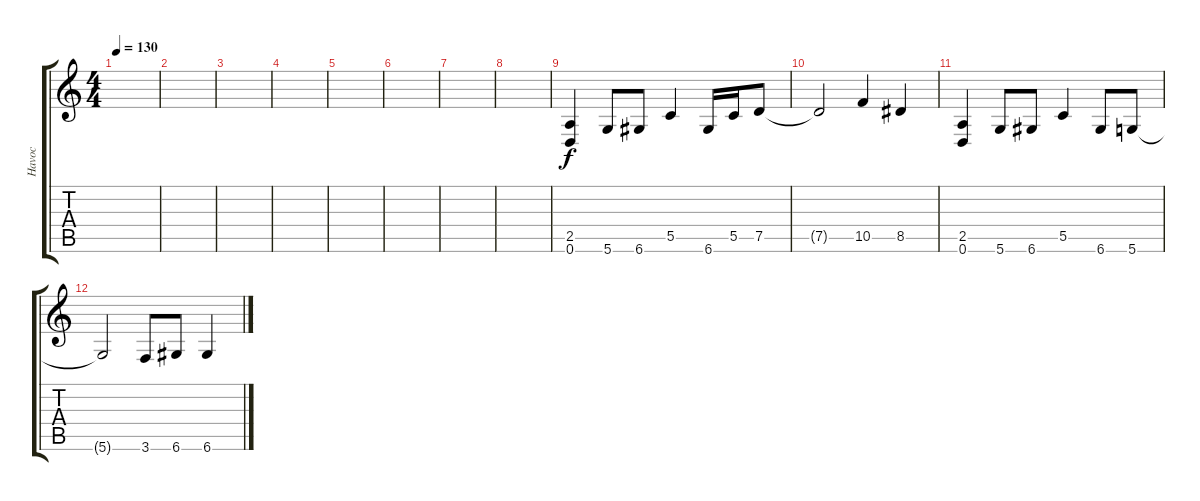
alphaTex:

\track ("Havoc" "Havoc") {instrument distortionguitar}
\staff {score tabs}
\tuning (D4 A3 F3 C3 G2 D2) {hide}
\ts (4 4)
\tempo 130
\clef g2
\ks c
|
|
|
|
|
|
|
|
(2.5 0.6).4 5.6.8 6.6.8 5.5.4 6.6.16 5.5.16 7.5.8 |
7.5{t}.2 10.5.4 8.5.4 |
(2.5 0.6).4 5.6.8 6.6.8 5.5.4 6.6.8 5.6.8 |
5.6{t}.2 3.6.8 6.6.8 6.6.4
